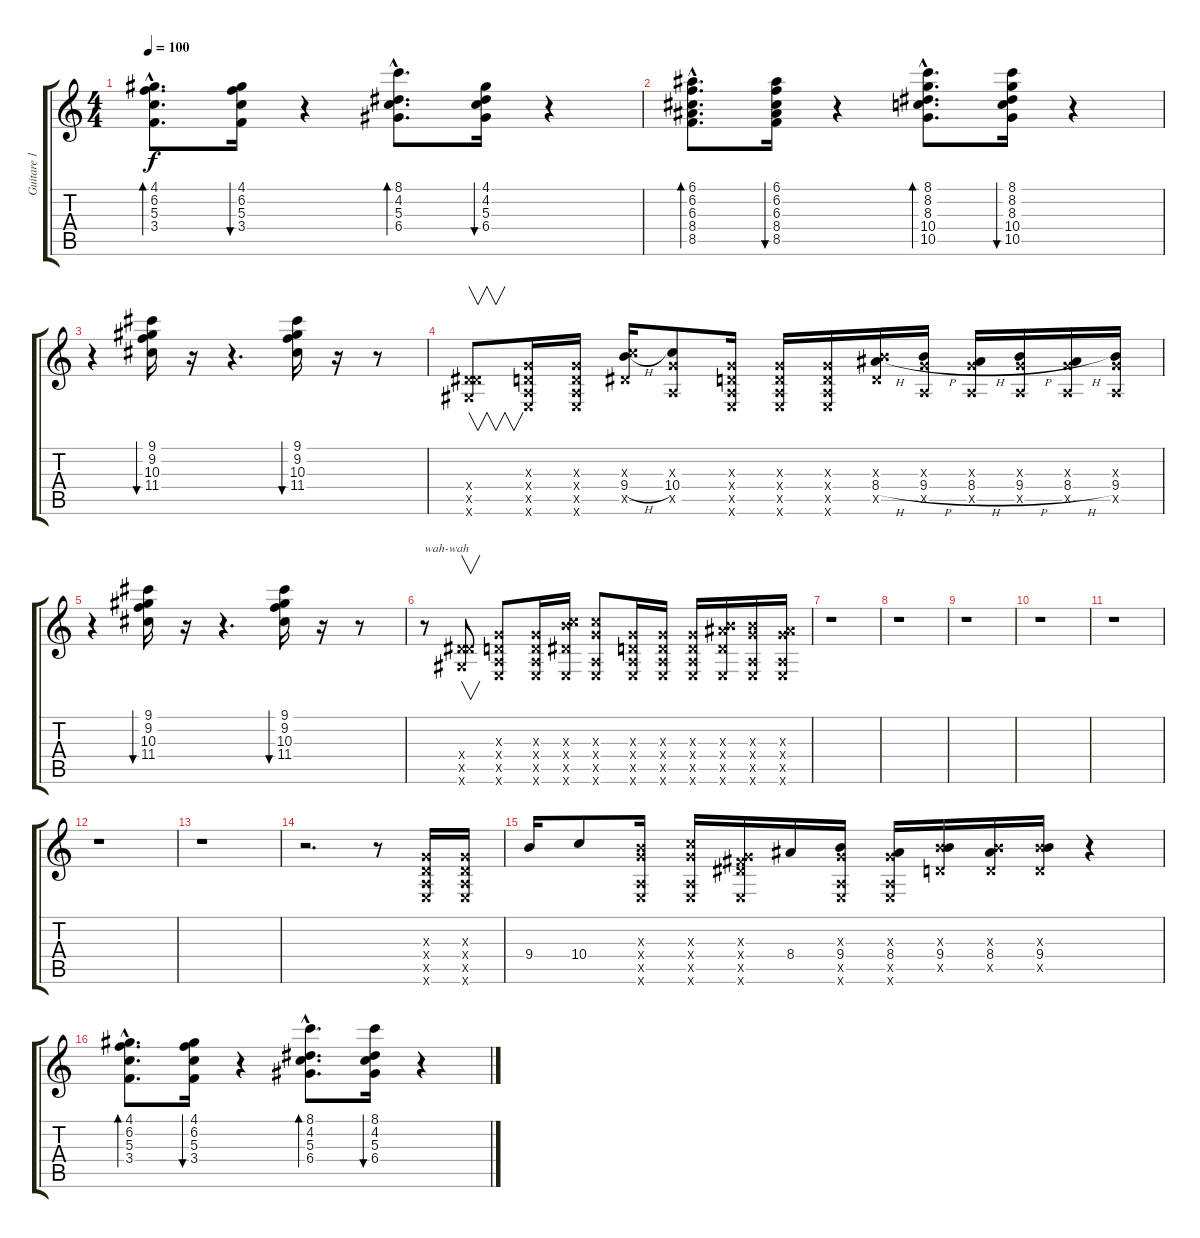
\track ("Guitare 1" "Guitare 1") {instrument electricguitarclean}
\staff {score tabs}
\tuning (E4 B3 G3 D3 A2 E2) {hide}
\ts (4 4)
\tempo 100
\clef g2
\ks c
(4.1{hac} 6.2{hac} 5.3{hac} 3.4{hac}).8{d bd 60 dy f} (4.1 6.2 5.3 3.4).16{bu 60} r.4 (8.1{hac} 4.2{hac} 5.3{hac} 6.4{hac}).8{d bd 60} (4.1 4.2 5.3 6.4).16{bu 60} r.4 |
(6.1{hac} 6.2{hac} 6.3{hac} 8.4{hac} 8.5{hac}).8{d bd 60} (6.1 6.2 6.3 8.4 8.5).16{bu 60} r.4 (8.1{hac} 8.2{hac} 8.3{hac} 10.4{hac} 10.5{hac}).8{d bd 60} (8.1 8.2 8.3 10.4 10.5).16{bu 60} r.4 |
r.4 (9.1 9.2 10.3 11.4).16{bu 120} r.16 r.4{d} (9.1 9.2 10.3 11.4).16{bu 120} r.16 r.8 |
(0.4{x} 6.5{x} 4.6{x}).8{v} (0.3{x} 0.4{x} 0.5{x} 0.6{x}).16 (0.3{x} 0.4{x} 0.5{x} 0.6{x}).16 (5.3{x} 9.4{h} 6.5{x}).16 (0.3{x} 10.4 0.5{x}).8 (0.3{x} 0.4{x} 0.5{x} 0.6{x}).16 (0.3{x} 0.4{x} 0.5{x} 0.6{x}).16 (0.3{x} 0.4{x} 0.5{x} 0.6{x}).16 (4.3{x} 8.4{h} 5.5{x}).16 (0.3{x} 9.4{h} 0.5{x}).16 (0.3{x} 8.4{h} 0.5{x}).16 (0.3{x} 9.4{h} 0.5{x}).16 (0.3{x} 8.4{h} 0.5{x}).16 (0.3{x} 9.4 0.5{x}).16 |
r.4 (9.1 9.2 10.3 11.4).16{bu 120} r.16 r.4{d} (9.1 9.2 10.3 11.4).16{bu 120} r.16 r.8 |
r.8{txt "wah-wah"} (0.4{x} 6.5{x} 4.6{x}).8{v} (0.3{x} 0.4{x} 0.5{x} 0.6{x}).8 (0.3{x} 0.4{x} 0.5{x} 0.6{x}).16 (5.3{x} 9.4{x} 6.5{x} 0.6{x}).16 (0.3{x} 10.4{x} 0.5{x} 0.6{x}).8 (0.3{x} 0.4{x} 0.5{x} 0.6{x}).16 (0.3{x} 0.4{x} 0.5{x} 0.6{x}).16 (0.3{x} 0.4{x} 0.5{x} 0.6{x}).16 (4.3{x} 8.4{x} 5.5{x} 0.6{x}).16 (0.3{x} 9.4{x} 0.5{x} 0.6{x}).16 (0.3{x} 8.4{x} 0.5{x} 0.6{x}).16 |
r.1 |
r.1 |
r.1 |
r.1 |
r.1 |
r.1 |
r.1 |
r.2{d} r.8 (0.3{x} 0.4{x} 0.5{x} 0.6{x}).16 (0.3{x} 0.4{x} 0.5{x} 0.6{x}).16 |
9.4.16 10.4.8 (0.3{x} 9.4{x} 0.5{x} 0.6{x}).16 (0.3{x} 10.4{x} 0.5{x} 0.6{x}).16 (0.3{x} 4.4{x} 6.5{x} 0.6{x}).16 8.4.16 (0.3{x} 9.4 0.5{x} 0.6{x}).16 (0.3{x} 8.4 0.5{x} 0.6{x}).16 (4.3{x} 9.4 5.5{x}).16 (4.3{x} 8.4 5.5{x}).16 (4.3{x} 9.4 5.5{x}).16 r.4 |
(4.1{hac} 6.2{hac} 5.3{hac} 3.4{hac}).8{d bd 60} (4.1 6.2 5.3 3.4).16{bu 60} r.4 (8.1{hac} 4.2{hac} 5.3{hac} 6.4{hac}).8{d bd 60} (8.1 4.2 5.3 6.4).16{bu 60} r.4
